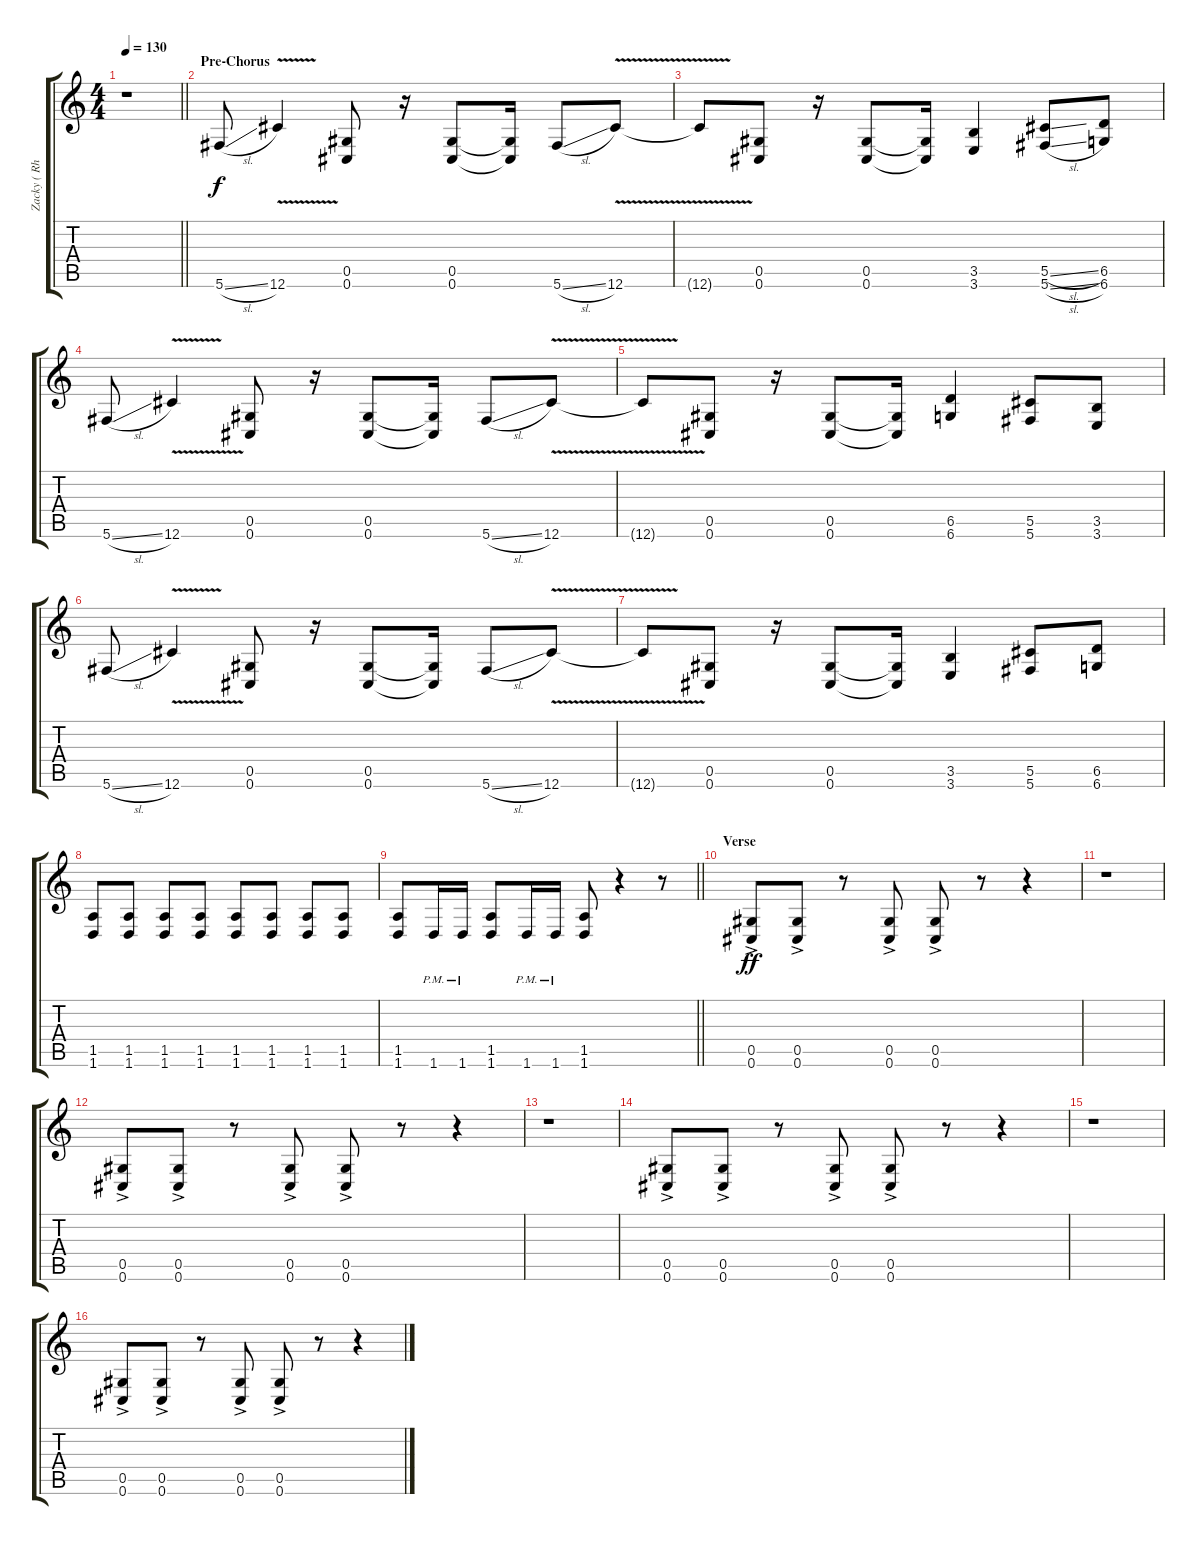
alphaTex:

\track ("Zacky ( Rhy Gtr )" "Zacky ( Rh") {instrument distortionguitar}
\staff {score tabs}
\tuning (Eb4 Bb3 Gb3 Db3 Ab2 Db2) {hide}
\ts (4 4)
\tempo 130
\clef g2
\barLineRight lightlight
\ks c
r.1{dy ff} |
\section ("" "Pre-Chorus")
5.6{sl}.8{dy f} 12.6{v}.4 (0.5 0.6).8 r.16 (0.5 0.6).8 (0.5{t} 0.6{t}).16 5.6{sl}.8 12.6{v}.8 |
12.6{t}.8 (0.5 0.6).8 r.16 (0.5 0.6).8 (0.5{t} 0.6{t}).16 (3.5 3.6).4 (5.5{sl} 5.6{sl}).8 (6.5 6.6).8 |
5.6{sl}.8 12.6{v}.4 (0.5 0.6).8 r.16 (0.5 0.6).8 (0.5{t} 0.6{t}).16 5.6{sl}.8 12.6{v}.8 |
12.6{t}.8 (0.5 0.6).8 r.16 (0.5 0.6).8 (0.5{t} 0.6{t}).16 (6.5 6.6).4 (5.5 5.6).8 (3.5 3.6).8 |
5.6{sl}.8 12.6{v}.4 (0.5 0.6).8 r.16 (0.5 0.6).8 (0.5{t} 0.6{t}).16 5.6{sl}.8 12.6{v}.8 |
12.6{t}.8 (0.5 0.6).8 r.16 (0.5 0.6).8 (0.5{t} 0.6{t}).16 (3.5 3.6).4 (5.5 5.6).8 (6.5 6.6).8 |
(1.5 1.6).8 (1.5 1.6).8 (1.5 1.6).8 (1.5 1.6).8 (1.5 1.6).8 (1.5 1.6).8 (1.5 1.6).8 (1.5 1.6).8 |
\barLineRight lightlight
(1.5 1.6).8 1.6{pm}.16 1.6{pm}.16 (1.5 1.6).8 1.6{pm}.16 1.6{pm}.16 (1.5 1.6).8 r.4 r.8 |
\section ("" "Verse")
(0.5{ac} 0.6{ac}).8{dy ff} (0.5{ac} 0.6{ac}).8 r.8 (0.5{ac} 0.6{ac}).8 (0.5{ac} 0.6{ac}).8 r.8 r.4 |
r.1 |
(0.5{ac} 0.6{ac}).8 (0.5{ac} 0.6{ac}).8 r.8 (0.5{ac} 0.6{ac}).8 (0.5{ac} 0.6{ac}).8 r.8 r.4 |
r.1 |
(0.5{ac} 0.6{ac}).8 (0.5{ac} 0.6{ac}).8 r.8 (0.5{ac} 0.6{ac}).8 (0.5{ac} 0.6{ac}).8 r.8 r.4 |
r.1 |
(0.5{ac} 0.6{ac}).8 (0.5{ac} 0.6{ac}).8 r.8 (0.5{ac} 0.6{ac}).8 (0.5{ac} 0.6{ac}).8 r.8 r.4
